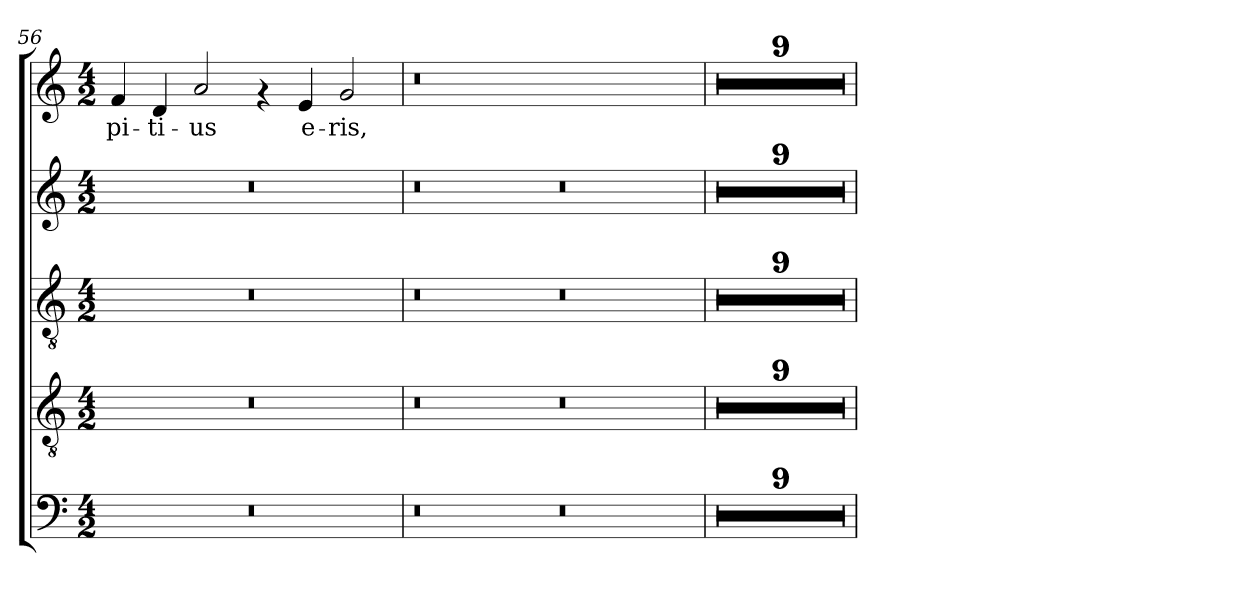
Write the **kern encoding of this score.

**kern	**kern	**kern	**kern	**kern	**text
*part5	*part4	*part3	*part2	*part1	*part1
*staff5	*staff4	*staff3	*staff2	*staff1	*staff1
!!LO:PB:g=z
*clefF4	*clefGv2	*clefGv2	*clefG2	*clefG2	*
*k[]	*k[]	*k[]	*k[]	*k[]	*
*C:	*C:	*C:	*C:	*C:	*
*M4/2	*M4/2	*M4/2	*M4/2	*M4/2	*
=56	=56	=56	=56	=56	=56
!	!	!	!	!	!LO:LY:b
0r	0r	0r	0r	4f/	-pi-
!	!	!	!	!	!LO:LY:b
.	.	.	.	4d/	-ti-
!	!	!	!	!	!LO:LY:b
.	.	.	.	2a/	-us
.	.	.	.	4rf	.
!	!	!	!	!	!LO:LY:b
.	.	.	.	4e/	e-
!	!	!	!	!	!LO:LY:b
.	.	.	.	2g/	-ris,
=57	=57	=57	=57	=57	=57
0r	0r	0r	0r	0r	.
0r	0r	0r	0r	0ryy	.
=58	=58	=58	=58	=58	=58
0r	0r	0r	0r	0r	.
=59	=59	=59	=59	=59	=59
0r	0r	0r	0r	0r	.
=60	=60	=60	=60	=60	=60
0r	0r	0r	0r	0r	.
=61	=61	=61	=61	=61	=61
0r	0r	0r	0r	0r	.
=62	=62	=62	=62	=62	=62
0r	0r	0r	0r	0r	.
=63	=63	=63	=63	=63	=63
0r	0r	0r	0r	0r	.
=64	=64	=64	=64	=64	=64
0r	0r	0r	0r	0r	.
=65	=65	=65	=65	=65	=65
0r	0r	0r	0r	0r	.
=66	=66	=66	=66	=66	=66
0r	0r	0r	0r	0r	.
=	=	=	=	=	=
*-	*-	*-	*-	*-	*-
